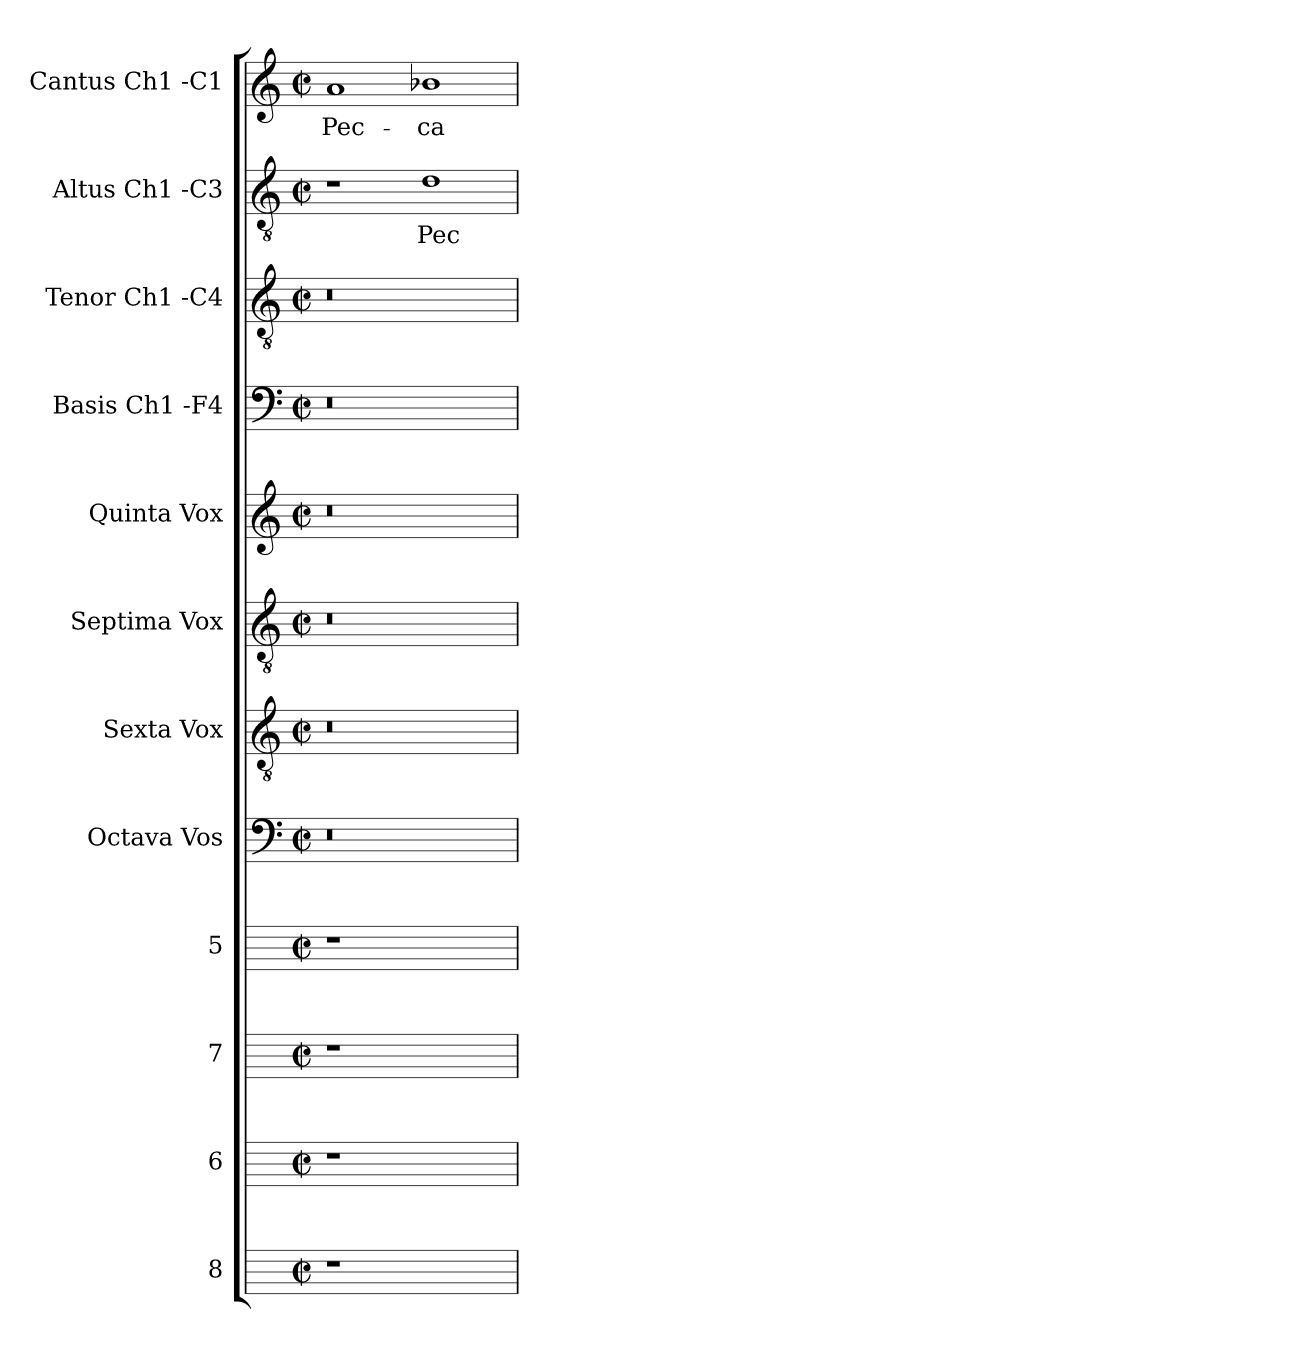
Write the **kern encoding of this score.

**kern	**kern	**kern	**kern	**kern	**kern	**kern	**kern	**kern	**kern	**kern	**text	**kern	**text
*part12	*part11	*part10	*part9	*part8	*part7	*part6	*part5	*part4	*part3	*part2	*part2	*part1	*part1
*staff12	*staff11	*staff10	*staff9	*staff8	*staff7	*staff6	*staff5	*staff4	*staff3	*staff2	*staff2	*staff1	*staff1
*I"8	*I"6	*I"7	*I"5	*I"Octava  Vos	*I"Sexta  Vox	*I"Septima  Vox	*I"Quinta  Vox	*I"Basis  Ch1 -F4	*I"Tenor  Ch1 -C4	*I"Altus  Ch1 -C3	*	*I"Cantus  Ch1 -C1	*
*	*	*	*	*	*	*	*	*I'B	*I'T	*I'A	*	*I'C	*
!!LO:PB:g=z
*stria5	*stria5	*stria5	*stria5	*stria5	*stria5	*stria5	*stria5	*stria5	*stria5	*stria5	*	*stria5	*
*	*	*	*	*clefF4	*clefGv2	*clefGv2	*clefG2	*clefF4	*clefGv2	*clefGv2	*	*clefG2	*
*k[]	*k[]	*k[]	*k[]	*k[]	*k[]	*k[]	*k[]	*k[]	*k[]	*k[]	*	*k[]	*
*C:	*C:	*C:	*C:	*C:	*C:	*C:	*C:	*C:	*C:	*C:	*	*C:	*
*M2/2	*M2/2	*M2/2	*M2/2	*M2/2	*M2/2	*M2/2	*M2/2	*M2/2	*M2/2	*M2/2	*	*M2/2	*
*met(c|)	*met(c|)	*met(c|)	*met(c|)	*met(c|)	*met(c|)	*met(c|)	*met(c|)	*met(c|)	*met(c|)	*met(c|)	*	*met(c|)	*
=1	=1	=1	=1	=1	=1	=1	=1	=1	=1	=1	=1	=1	=1
!	!	!	!	!	!	!	!	!	!	!	!	!	!LO:LY:b:cj
1r	1r	1r	1r	0r	0r	0r	0r	0r	0r	1r	.	1a	Pec-
!	!	!	!	!	!	!	!	!	!	!	!LO:LY:b:cj	!	!LO:LY:b:cj
1ryy	1ryy	1ryy	1ryy	.	.	.	.	.	.	1d	Pec-	1b-X	-ca-
=	=	=	=	=	=	=	=	=	=	=	=	=	=
*-	*-	*-	*-	*-	*-	*-	*-	*-	*-	*-	*-	*-	*-
